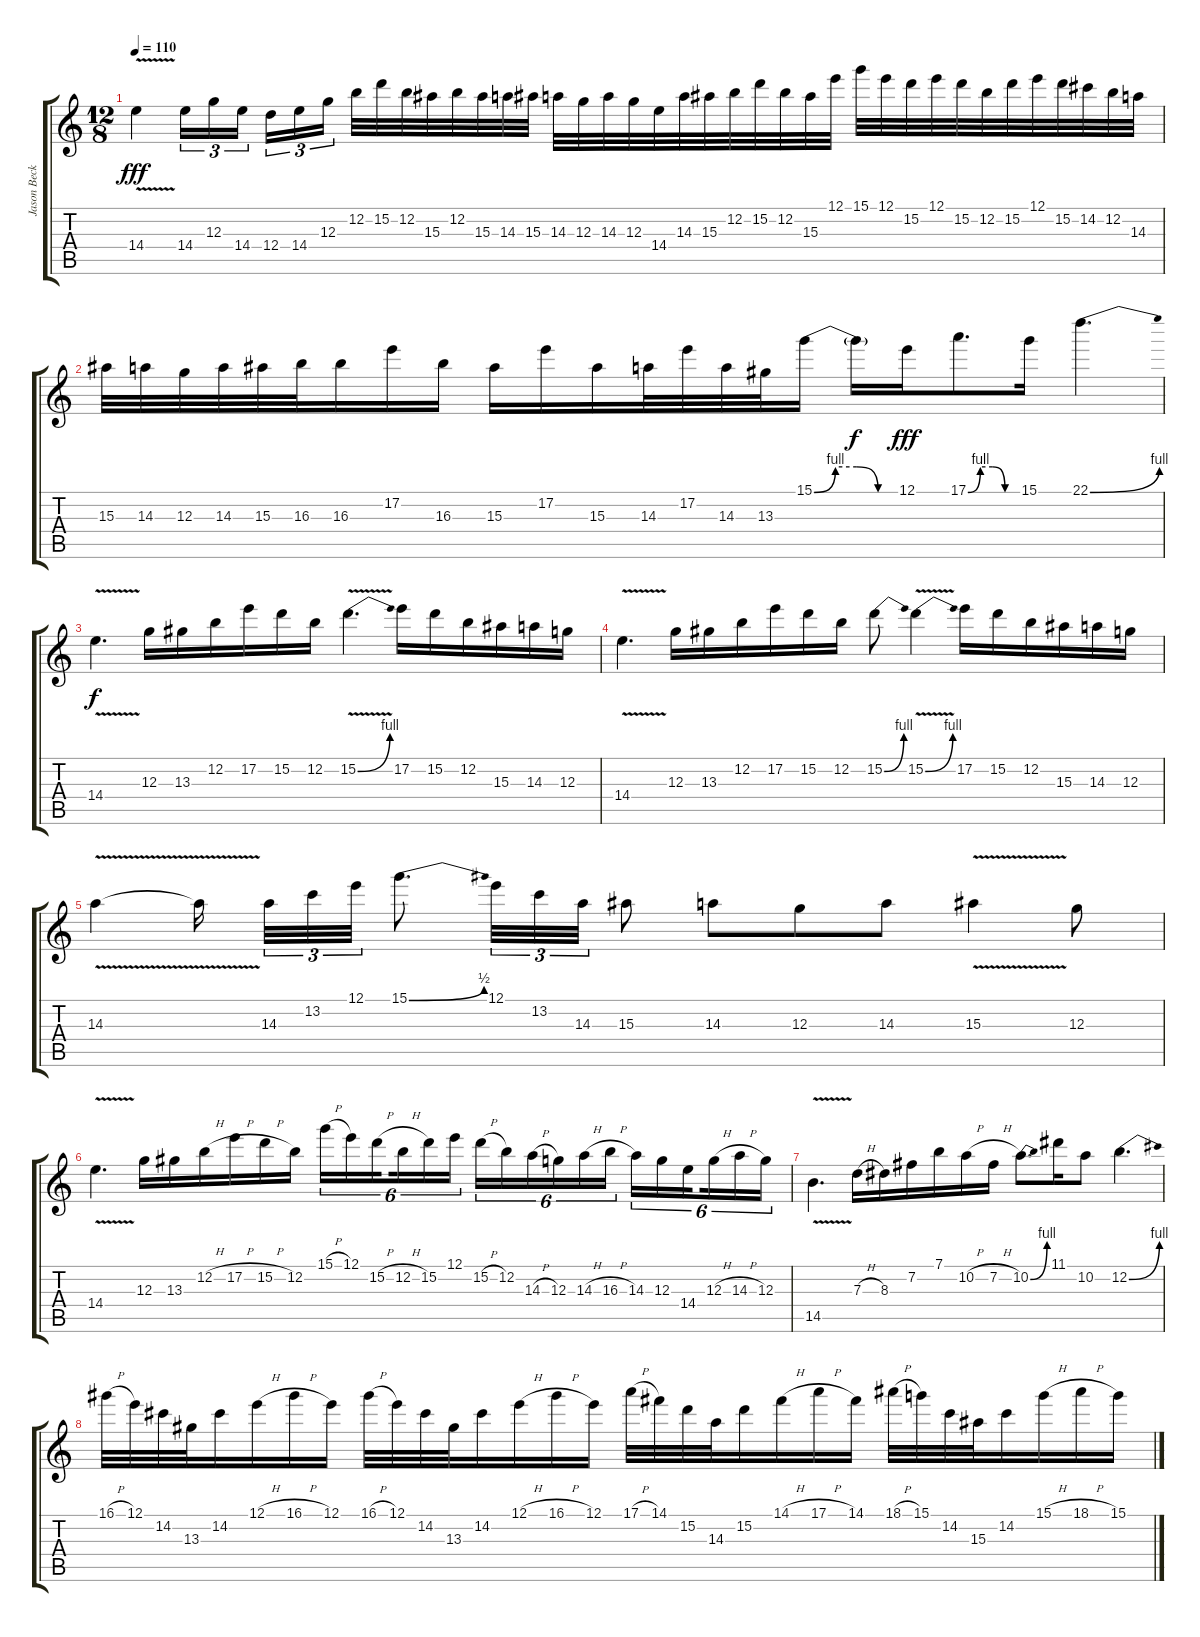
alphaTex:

\track ("Jason Becker" "Jason Beck") {instrument overdrivenguitar}
\staff {score tabs}
\tuning (E4 B3 G3 D3 A2 E2) {hide}
\ts (12 8)
\tempo 110
\clef g2
\ks c
14.4{v}.4{dy fff} 14.4.16{tu (3 2)} 12.3.16{tu (3 2)} 14.4.16{tu (3 2)} 12.4.16{tu (3 2)} 14.4.16{tu (3 2)} 12.3.16{tu (3 2) beam splitsecondary} 12.2.32 15.2.32 12.2.32 15.3.32 12.2.32 15.3.32 14.3.32 15.3.32 14.3.32 12.3.32 14.3.32 12.3.32 14.4.32 14.3.32 15.3.32 12.2.32 15.2.32 12.2.32 15.3.32 12.1.32 15.1.32 12.1.32 15.2.32 12.1.32 15.2.32 12.2.32 15.2.32 12.1.32 15.2.32 14.2.32 12.2.32 14.3.32 |
15.3.32 14.3.32 12.3.32 14.3.32 15.3.32 16.3.32 16.3.16 17.2.16 16.3.16 15.3.16 17.2.16 15.3.16 14.3.32 17.2.32 14.3.32 13.3.32 15.1{be (custom 0 0 15 4 30 4 45 0 60 0)}.16 15.1{t}.16{dy f} 12.1.16{dy fff} 17.1{be (custom 0 0 15 4 30 4 45 0 60 0)}.8{d} 15.1.16 22.1{be (bend 0 0 60 4)}.4{d} |
14.4{v}.4{d dy f} 12.3.16 13.3.16 12.2.16 17.2.16 15.2.16 12.2.16 15.2{be (bend 0 0 60 4) v}.4{d} 17.2.16 15.2.16 12.2.16 15.3.16 14.3.16 12.3.16 |
14.4{v}.4{d} 12.3.16 13.3.16 12.2.16 17.2.16 15.2.16 12.2.16 15.2{be (bend 0 0 60 4)}.8 15.2{be (bend 0 0 60 4) v}.4 17.2.16 15.2.16 12.2.16 15.3.16 14.3.16 12.3.16 |
14.3{v}.4 14.3{t}.16{beam splitsecondary} 14.3.32{tu (3 2)} 13.2.32{tu (3 2)} 12.1.32{tu (3 2)} 15.1{be (bend 0 0 60 2)}.8{d} 12.1.32{tu (3 2)} 13.2.32{tu (3 2)} 14.3.32{tu (3 2)} 15.3.8 14.3.8 12.3.8 14.3.8 15.3{v}.4 12.3.8 |
14.4{v}.4{d} 12.3.16 13.3.16 12.2{h}.16 17.2{h}.16 15.2{h}.16 12.2.16 15.1{h}.16{tu (6 4)} 12.1.16{tu (6 4)} 15.2{h}.16{tu (6 4) beam splitsecondary} 12.2{h}.16{tu (6 4)} 15.2.16{tu (6 4)} 12.1.16{tu (6 4) beam splitsecondary} 15.2{h}.16{tu (6 4)} 12.2.16{tu (6 4)} 14.3{h}.16{tu (6 4)} 12.3.16{tu (6 4)} 14.3{h}.16{tu (6 4)} 16.3{h}.16{tu (6 4) beam splitsecondary} 14.3.16{tu (6 4)} 12.3.16{tu (6 4)} 14.4.16{tu (6 4) beam splitsecondary} 12.3{h}.16{tu (6 4)} 14.3{h}.16{tu (6 4)} 12.3.16{tu (6 4)} |
14.5{v}.4{d} 7.3{h}.16 8.3.16 7.2.16 7.1.16 10.2{h}.16 7.2{h}.16 10.2{be (bend 0 0 60 4)}.8{d} 11.1.16 10.2.8 12.2{be (bend 0 0 60 4)}.4{d} |
16.1{h}.32 12.1.32 14.2.32 13.3.32 14.2.16 12.1{h}.16 16.1{h}.16 12.1.16 16.1{h}.32 12.1.32 14.2.32 13.3.32 14.2.16 12.1{h}.16 16.1{h}.16 12.1.16 17.1{h}.32 14.1.32 15.2.32 14.3.32 15.2.16 14.1{h}.16 17.1{h}.16 14.1.16 18.1{h}.32 15.1.32 14.2.32 15.3.32 14.2.16 15.1{h}.16 18.1{h}.16 15.1.16
